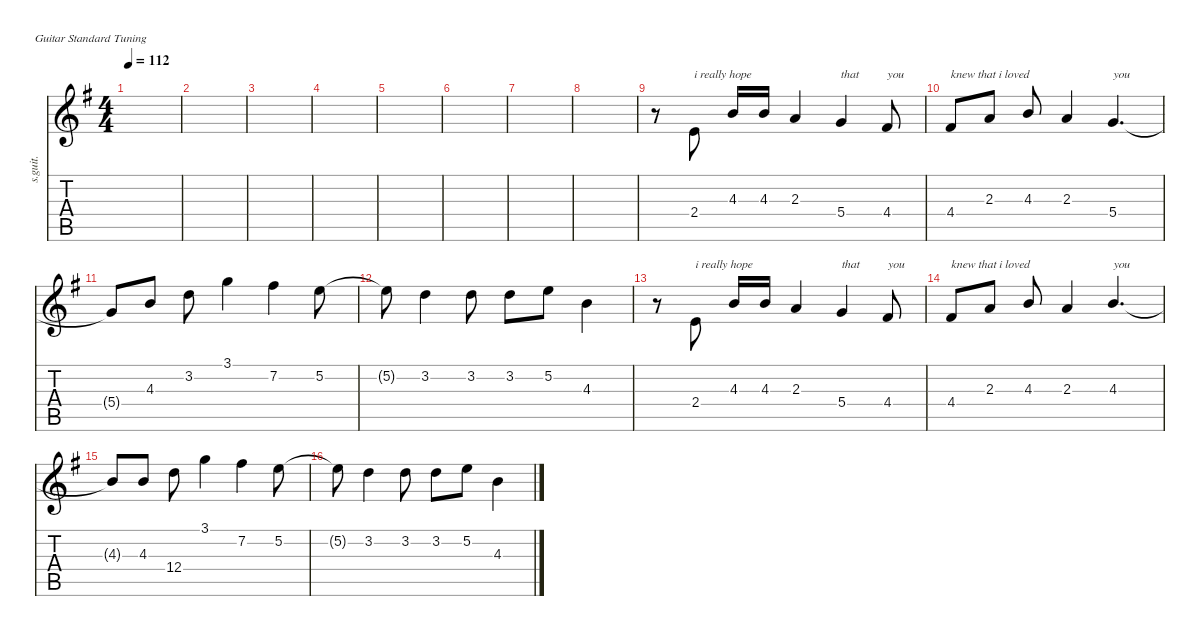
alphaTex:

\defaultSystemsLayout 4
\hideDynamics
\bracketExtendMode nobrackets
\otherSystemsTrackNameOrientation horizontal
\track ("Steel Guitar" "s.guit.") {instrument acousticguitarsteel}
\staff {score tabs}
\tuning (E4 B3 G3 D3 A2 E2)
\ts (4 4)
\tempo 112
\clef g2
\ks g
|
|
|
|
|
|
|
|
r.8{beam Down} 2.4{acc forcenatural}.8{txt "i really hope" beam Up} 4.3{acc forcenatural}.16{beam Up} 4.3{acc forcenatural}.16{beam Up} 2.3{acc forcenatural}.4{beam Up} 5.4{acc forcenatural}.4{txt "that" beam Up} 4.4{acc #}.8{txt "you" beam Up} |
4.4{acc #}.8{txt "knew that i loved" beam Up} 2.3{acc forcenatural}.8{beam Up} 4.3{acc forcenatural}.8{beam Up} 2.3{acc forcenatural}.4{beam Up} 5.4{acc forcenatural}.4{d txt "you" beam Up} |
5.4{t acc forcenatural}.8{beam Up} 4.3{acc forcenatural}.8{beam Up} 3.2{acc forcenatural}.8{beam Down} 3.1{acc forcenatural}.4{beam Down} 7.2{acc #}.4{beam Down} 5.2{acc forcenatural}.8{beam Down} |
5.2{t acc forcenatural}.8{beam Down} 3.2{acc forcenatural}.4{beam Down} 3.2{acc forcenatural}.8{beam Down} 3.2{acc forcenatural}.8{beam Down} 5.2{acc forcenatural}.8{beam Down} 4.3{acc forcenatural}.4{beam Down} |
r.8{beam Down} 2.4{acc forcenatural}.8{txt "i really hope" beam Up} 4.3{acc forcenatural}.16{beam Up} 4.3{acc forcenatural}.16{beam Up} 2.3{acc forcenatural}.4{beam Up} 5.4{acc forcenatural}.4{txt "that" beam Up} 4.4{acc #}.8{txt "you" beam Up} |
4.4{acc #}.8{txt "knew that i loved" beam Up} 2.3{acc forcenatural}.8{beam Up} 4.3{acc forcenatural}.8{beam Up} 2.3{acc forcenatural}.4{beam Up} 4.3{acc forcenatural}.4{d txt "you" beam Up} |
4.3{t acc forcenatural}.8{beam Up} 4.3{acc forcenatural}.8{beam Up} 12.4{acc forcenatural}.8{beam Down} 3.1{acc forcenatural}.4{beam Down} 7.2{acc #}.4{beam Down} 5.2{acc forcenatural}.8{beam Down} |
5.2{t acc forcenatural}.8{beam Down} 3.2{acc forcenatural}.4{beam Down} 3.2{acc forcenatural}.8{beam Down} 3.2{acc forcenatural}.8{beam Down} 5.2{acc forcenatural}.8{beam Down} 4.3{acc forcenatural}.4{beam Down}
